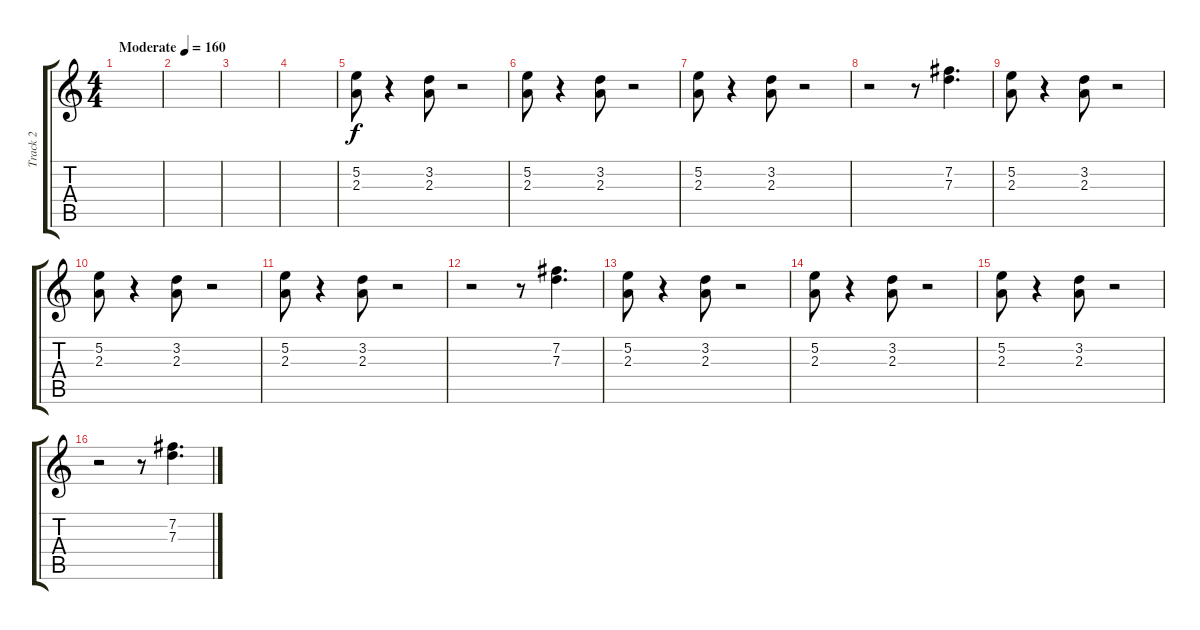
\track ("Track 2" "Track 2") {instrument overdrivenguitar}
\staff {score tabs}
\tuning (E4 B3 G3 D3 A2 E2) {hide}
\ts (4 4)
\tempo (160 "Moderate")
\clef g2
\ks c
|
|
|
|
(5.2 2.3).8 r.4 (3.2 2.3).8 r.2 |
(5.2 2.3).8 r.4 (3.2 2.3).8 r.2 |
(5.2 2.3).8 r.4 (3.2 2.3).8 r.2 |
r.2 r.8 (7.2 7.3).4{d} |
(5.2 2.3).8 r.4 (3.2 2.3).8 r.2 |
(5.2 2.3).8 r.4 (3.2 2.3).8 r.2 |
(5.2 2.3).8 r.4 (3.2 2.3).8 r.2 |
r.2 r.8 (7.2 7.3).4{d} |
(5.2 2.3).8 r.4 (3.2 2.3).8 r.2 |
(5.2 2.3).8 r.4 (3.2 2.3).8 r.2 |
(5.2 2.3).8 r.4 (3.2 2.3).8 r.2 |
r.2 r.8 (7.2 7.3).4{d}
